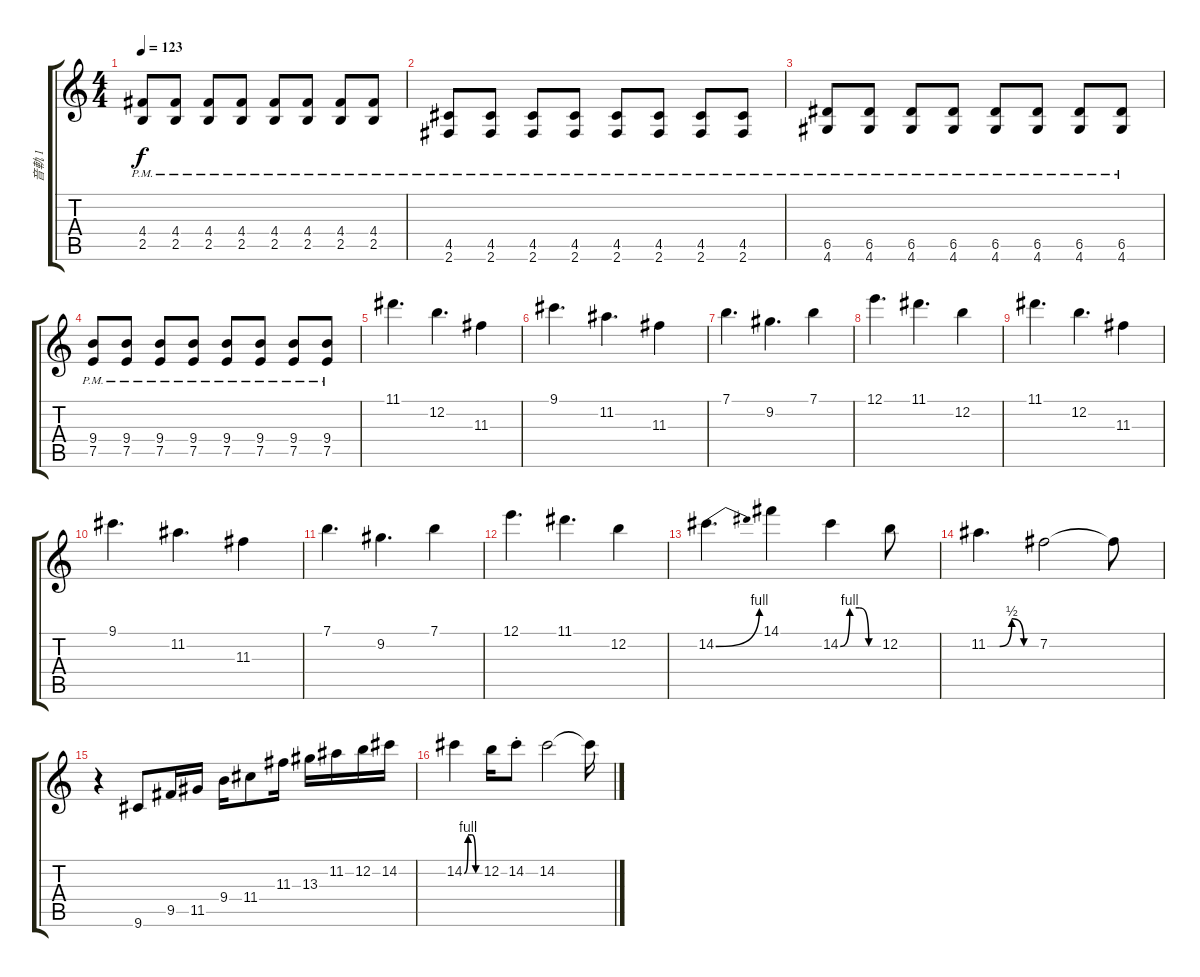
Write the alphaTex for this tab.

\track ("音軌 1" "音軌 1") {instrument electricguitarjazz}
\staff {score tabs}
\tuning (E4 B3 G3 D3 A2 E2) {hide}
\ts (4 4)
\tempo 123
\clef g2
\ks c
(4.4{pm} 2.5{pm}).8{dy f} (4.4{pm} 2.5{pm}).8 (4.4{pm} 2.5{pm}).8 (4.4{pm} 2.5{pm}).8 (4.4{pm} 2.5{pm}).8 (4.4{pm} 2.5{pm}).8 (4.4{pm} 2.5{pm}).8 (4.4{pm} 2.5{pm}).8 |
(4.5{pm} 2.6{pm}).8 (4.5{pm} 2.6{pm}).8 (4.5{pm} 2.6{pm}).8 (4.5{pm} 2.6{pm}).8 (4.5{pm} 2.6{pm}).8 (4.5{pm} 2.6{pm}).8 (4.5{pm} 2.6{pm}).8 (4.5{pm} 2.6{pm}).8 |
(6.5{pm} 4.6{pm}).8 (6.5{pm} 4.6{pm}).8 (6.5{pm} 4.6{pm}).8 (6.5{pm} 4.6{pm}).8 (6.5{pm} 4.6{pm}).8 (6.5{pm} 4.6{pm}).8 (6.5{pm} 4.6{pm}).8 (6.5{pm} 4.6{pm}).8 |
(9.4{pm} 7.5{pm}).8 (9.4{pm} 7.5{pm}).8 (9.4{pm} 7.5{pm}).8 (9.4{pm} 7.5{pm}).8 (9.4{pm} 7.5{pm}).8 (9.4{pm} 7.5{pm}).8 (9.4{pm} 7.5{pm}).8 (9.4{pm} 7.5{pm}).8 |
11.1.4{d instrument overdrivenguitar} 12.2.4{d} 11.3.4 |
9.1.4{d} 11.2.4{d} 11.3.4 |
7.1.4{d} 9.2.4{d} 7.1.4 |
12.1.4{d} 11.1.4{d} 12.2.4 |
11.1.4{d} 12.2.4{d} 11.3.4 |
9.1.4{d} 11.2.4{d} 11.3.4 |
7.1.4{d} 9.2.4{d} 7.1.4 |
12.1.4{d} 11.1.4{d} 12.2.4 |
14.2{be (bend 0 0 60 4)}.4{d} 14.1.4 14.2{be (custom 0 0 15 4 30 4 45 0 60 0)}.4 12.2.8 |
11.2{be (custom 0 0 15 0 30 2 45 0 60 0)}.4{d} 7.2.2 7.2{t}.8 |
r.4 9.6.8 9.5.16 11.5.16 9.4.16 11.4.8 11.3.16 13.3.16 11.2.16 12.2.16 14.2.16 |
14.2{be (custom 0 0 15 4 30 4 45 0 60 0)}.4 12.2.16 14.2{st}.8 14.2.2 14.2{t}.16
